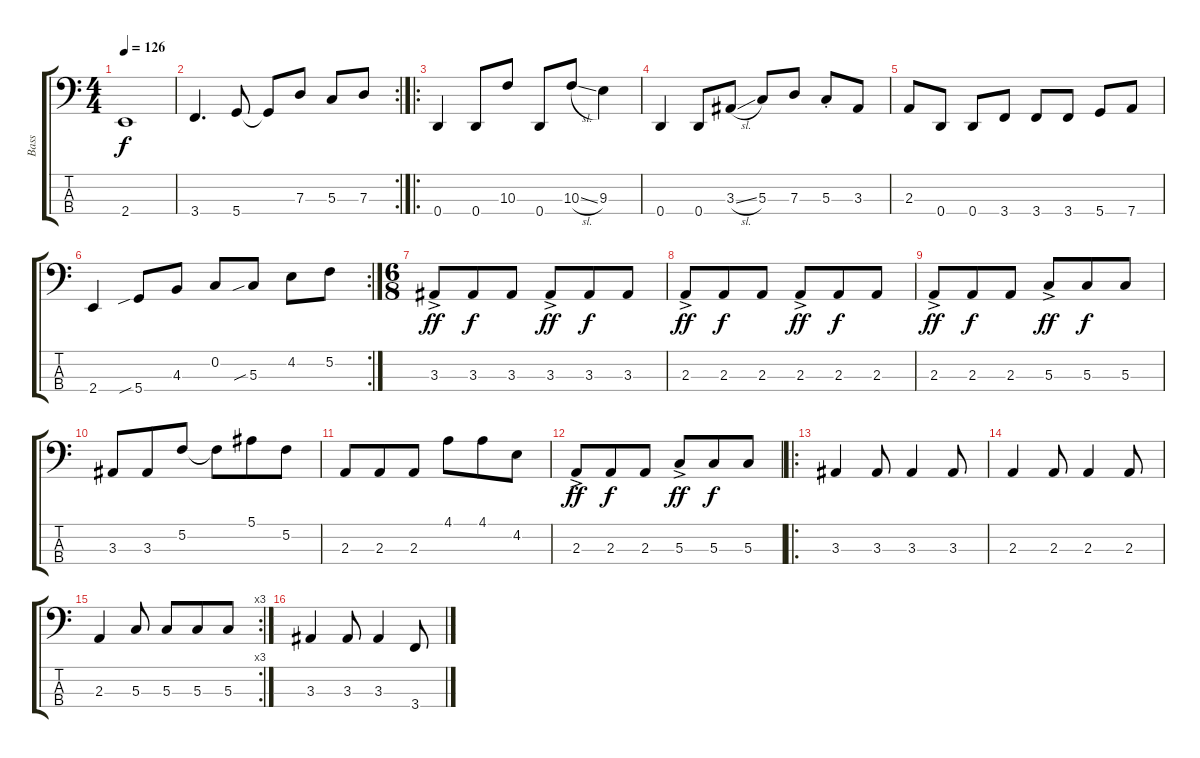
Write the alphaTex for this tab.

\track ("Bass" "Bass") {instrument electricbassfinger}
\staff {score tabs}
\tuning (F2 C2 G1 D1) {hide}
\ts (4 4)
\tempo 126
\clef f4
\ks c
2.4.1{dy f} |
\rc 2
3.4.4{d} 5.4.8 5.4{t}.8 7.3.8 5.3.8 7.3.8 |
\ro
0.4.4 0.4.8 10.3.8 0.4.8 10.3{sl}.8 9.3.4 |
0.4.4 0.4.8 3.3{sl}.8 5.3.8 7.3.8 5.3{st}.8 3.3.8 |
2.3.8 0.4.8 0.4.8 3.4.8 3.4.8 3.4.8 5.4.8 7.4.8 |
\rc 2
2.4.4 5.4{sib}.8 4.3.8 0.2.8 5.3{sib}.8 4.2.8 5.2.8 |
\ts (6 8)
3.3{ac}.8{dy ff} 3.3.8{dy f} 3.3.8 3.3{ac}.8{dy ff} 3.3.8{dy f} 3.3.8 |
2.3{ac}.8{dy ff} 2.3.8{dy f} 2.3.8 2.3{ac}.8{dy ff} 2.3.8{dy f} 2.3.8 |
2.3{ac}.8{dy ff} 2.3.8{dy f} 2.3.8 5.3{ac}.8{dy ff} 5.3.8{dy f} 5.3.8 |
3.3.8 3.3.8 5.2.8 5.2{t}.8 5.1.8 5.2.8 |
2.3.8 2.3.8 2.3.8 4.1.8 4.1.8 4.2.8 |
2.3{ac}.8{dy ff} 2.3.8{dy f} 2.3.8 5.3{ac}.8{dy ff} 5.3.8{dy f} 5.3.8 |
\ro
3.3.4 3.3.8 3.3.4 3.3.8 |
2.3.4 2.3.8 2.3.4 2.3.8 |
\rc 3
2.3.4 5.3.8 5.3.8 5.3.8 5.3.8 |
3.3.4 3.3.8 3.3.4 3.4.8
